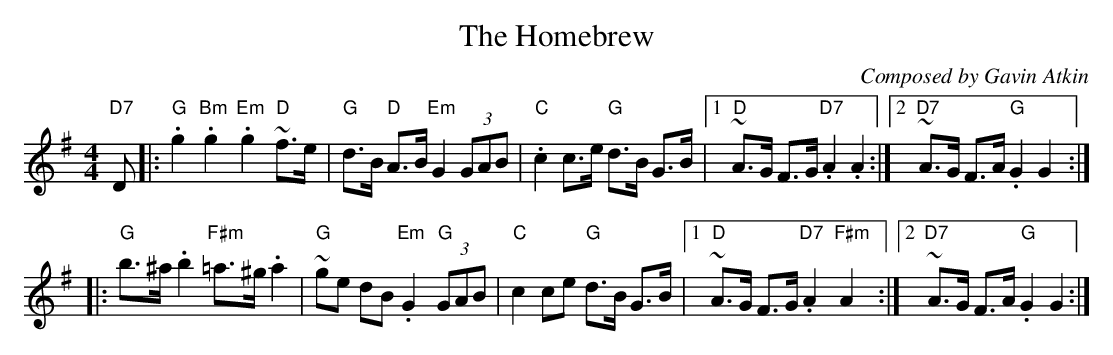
X:1
T:The Homebrew
C:Composed by Gavin Atkin
M:4/4
L:1/8
K:G
"D7"D \
|:"G".g2 "Bm".g2 "Em".g2 "D"~f>e | "G"d>B "D"A>B "Em"G2 (3GAB |\
  "C".c2 c>e "G"d>B G>B |1 "D"~A>G F>G "D7".A2 .A2 \
                       :|2 "D7"~A>G F>A "G".G2 G2 :|
|:"G"b>^a .b2 "F#m"=a>^g .a2 | "G"~ge dB "Em".G2 "G"(3GAB |\
  "C"c2 ce "G"d>B G>B |1 "D"~A>G F>G "D7".A2 "F#m"A2 \
                     :|2 "D7"~A>G F>A "G".G2 G2 :|
